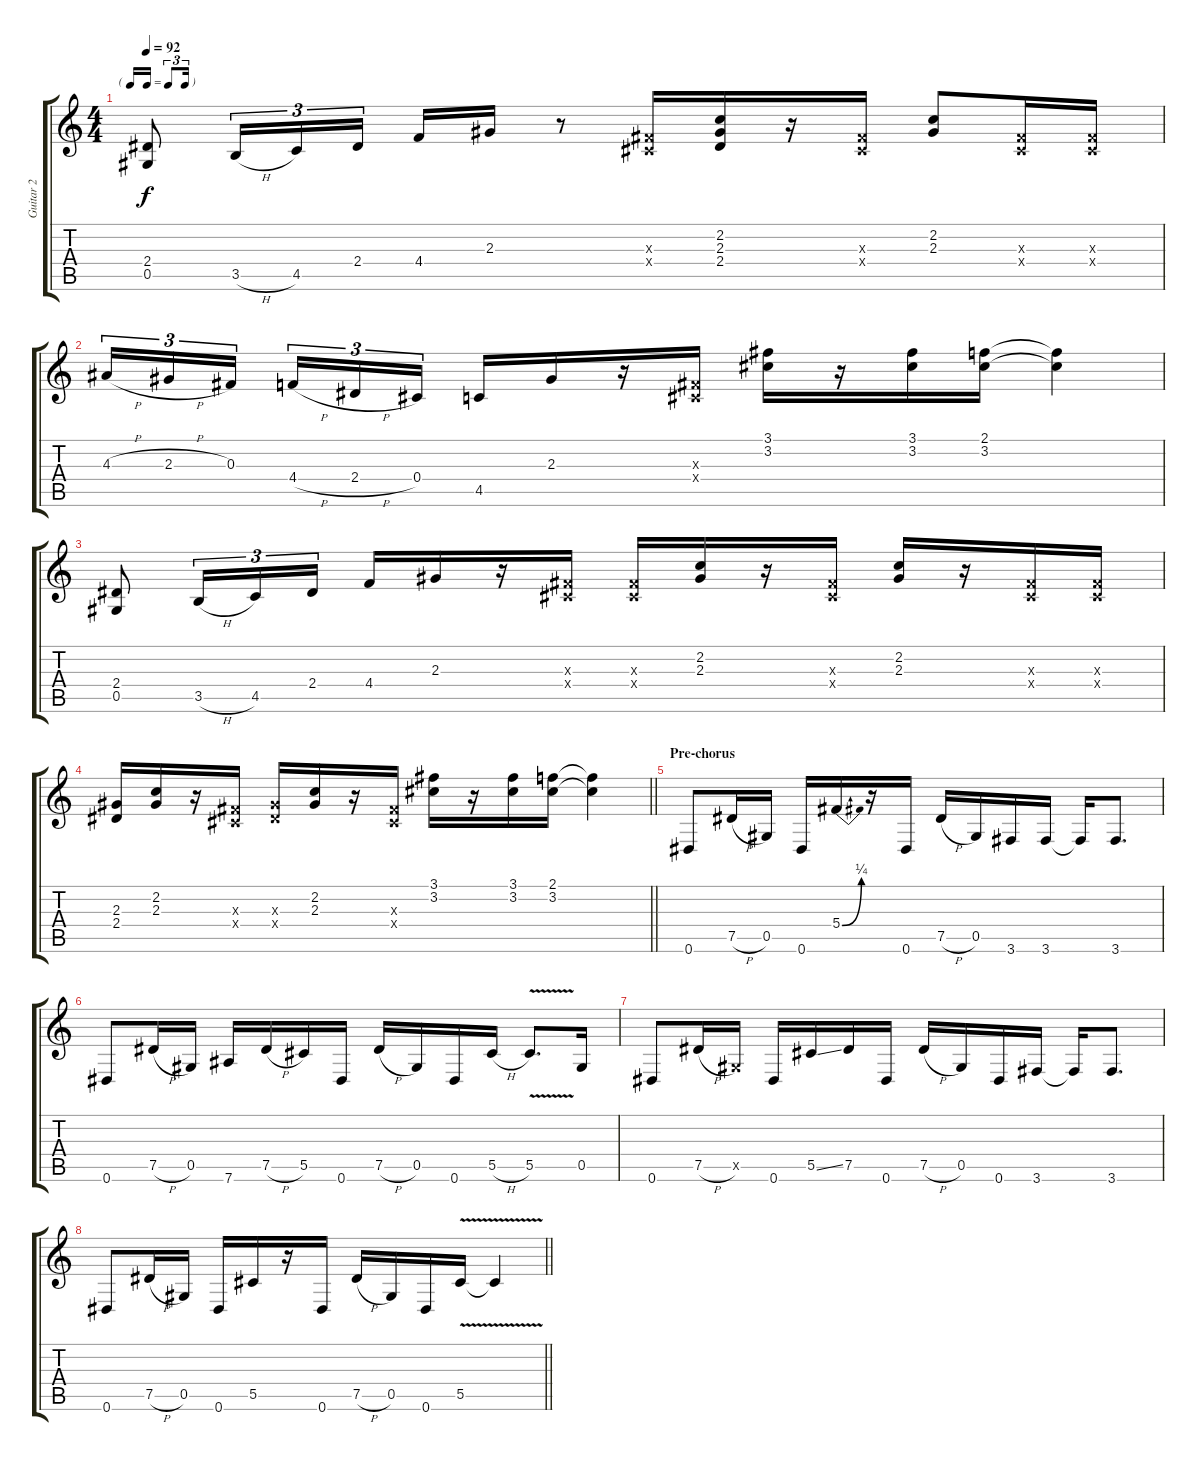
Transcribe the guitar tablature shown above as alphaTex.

\track ("Guitar 2" "Guitar 2") {instrument distortionguitar}
\staff {score tabs}
\tuning (Eb4 Bb3 Gb3 Db3 Ab2 Eb2) {hide}
\ts (4 4)
\tf triplet16th
\tempo 92
\clef g2
\ks c
(2.4 0.5).8{dy f} 3.5{h}.16{tu (3 2)} 4.5.16{tu (3 2)} 2.4.16{tu (3 2)} 4.4.16 2.3.16 r.8 (0.3{x} 0.4{x}).16 (2.2 2.3 2.4).16 r.16 (0.3{x} 0.4{x}).16 (2.2 2.3).8 (0.3{x} 0.4{x}).16 (0.3{x} 0.4{x}).16 |
4.3{h}.16{tu (3 2)} 2.3{h}.16{tu (3 2)} 0.3.16{tu (3 2) beam splitsecondary} 4.4{h}.16{tu (3 2)} 2.4{h}.16{tu (3 2)} 0.4.16{tu (3 2)} 4.5.16 2.3.16 r.16 (0.3{x} 0.4{x}).16 (3.1 3.2).16 r.16 (3.1 3.2).16 (2.1 3.2).16 (2.1{t} 3.2{t}).4 |
(2.4 0.5).8 3.5{h}.16{tu (3 2)} 4.5.16{tu (3 2)} 2.4.16{tu (3 2)} 4.4.16 2.3.16 r.16 (0.3{x} 0.4{x}).16 (0.3{x} 0.4{x}).16 (2.2 2.3).16 r.16 (0.3{x} 0.4{x}).16 (2.2 2.3).16 r.16 (0.3{x} 0.4{x}).16 (0.3{x} 0.4{x}).16 |
\barLineRight lightlight
(2.3 2.4).16 (2.2 2.3).16 r.16 (0.3{x} 0.4{x}).16 (2.3{x} 2.4{x}).16 (2.2 2.3).16 r.16 (0.3{x} 0.4{x}).16 (3.1 3.2).16 r.16 (3.1 3.2).16 (2.1 3.2).16 (2.1{t} 3.2{t}).4 |
\section ("" "Pre-chorus")
0.6.8 7.5{h}.16 0.5.16 0.6.16 5.4{be (bend 0 0 60 1)}.16 r.16 0.6.16 7.5{h}.16 0.5.16 3.6.16 3.6.16 3.6{t}.16 3.6.8{d} |
0.6.8 7.5{h}.16 0.5.16 7.6.16 7.5{h}.16 5.5.16 0.6.16 7.5{h}.16 0.5.16 0.6.16 5.5{h}.16 5.5{v}.8{d} 0.5.16 |
0.6.8 7.5{h}.16 0.5{x}.16 0.6.16 5.5{ss}.16 7.5.16 0.6.16 7.5{h}.16 0.5.16 0.6.16 3.6.16 3.6{t}.16 3.6.8{d} |
\barLineRight lightlight
0.6.8 7.5{h}.16 0.5.16 0.6.16 5.5.16 r.16 0.6.16 7.5{h}.16 0.5.16 0.6.16 5.5{v}.16 5.5{t}.4
